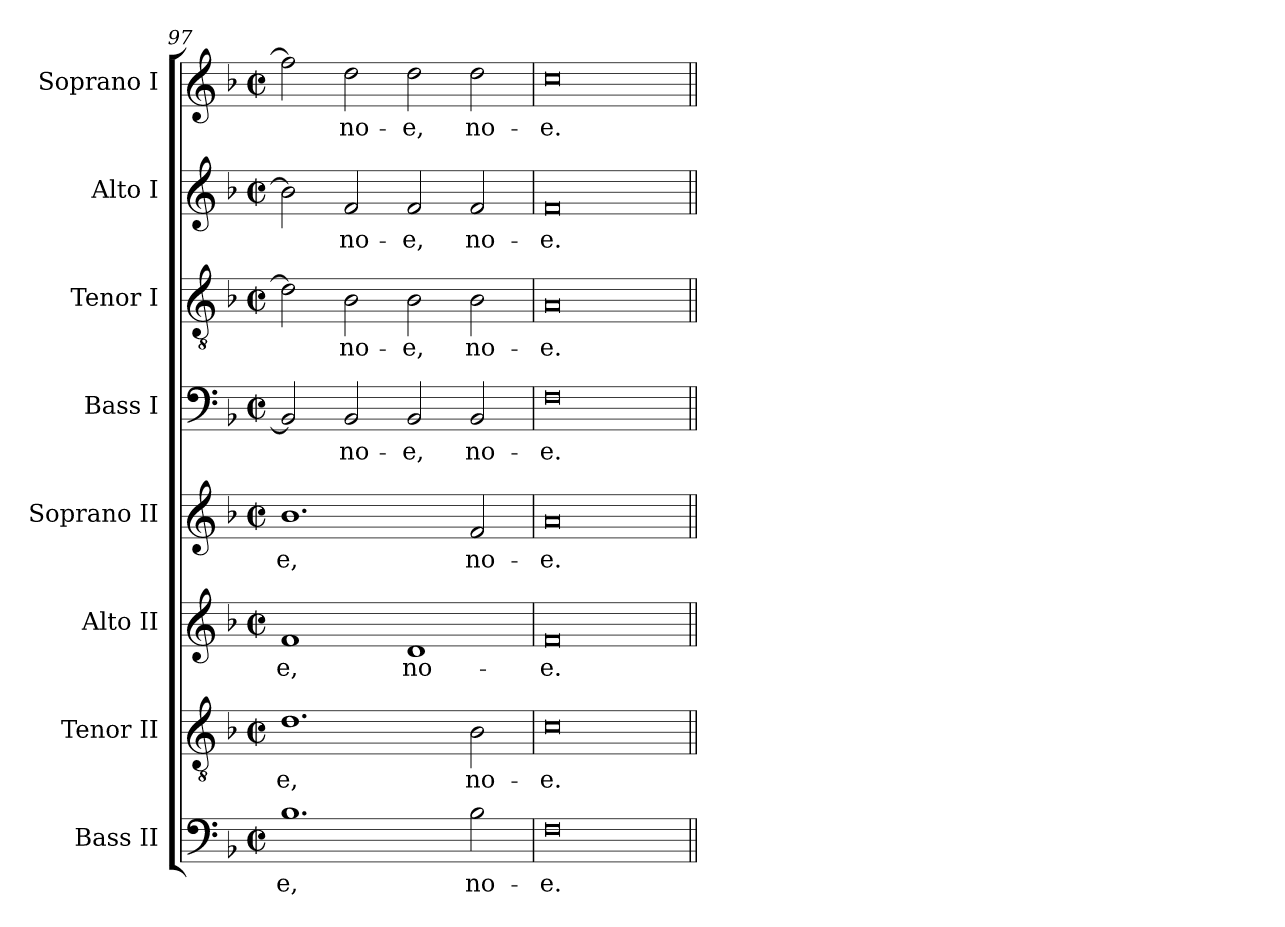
**kern	**text	**kern	**text	**kern	**text	**kern	**text	**kern	**text	**kern	**text	**kern	**text	**kern	**text
*part8	*part8	*part7	*part7	*part6	*part6	*part5	*part5	*part4	*part4	*part3	*part3	*part2	*part2	*part1	*part1
*staff8	*staff8	*staff7	*staff7	*staff6	*staff6	*staff5	*staff5	*staff4	*staff4	*staff3	*staff3	*staff2	*staff2	*staff1	*staff1
*I"Bass II	*	*I"Tenor II	*	*I"Alto II	*	*I"Soprano II	*	*I"Bass I	*	*I"Tenor I	*	*I"Alto I	*	*I"Soprano I	*
*I'B. II	*	*I'T. II	*	*I'A. II	*	*	*	*I'B. I	*	*I'T. I	*	*I'A. I	*	*	*
*clefF4	*	*clefGv2	*	*clefG2	*	*clefG2	*	*clefF4	*	*clefGv2	*	*clefG2	*	*clefG2	*
*	*	*ITrd7c12	*	*	*	*	*	*	*	*ITrd7c12	*	*	*	*	*
*k[b-]	*	*k[b-]	*	*k[b-]	*	*k[b-]	*	*k[b-]	*	*k[b-]	*	*k[b-]	*	*k[b-]	*
*F:	*	*F:	*	*F:	*	*F:	*	*F:	*	*F:	*	*F:	*	*F:	*
*M2/2	*	*M2/2	*	*M2/2	*	*M2/2	*	*M2/2	*	*M2/2	*	*M2/2	*	*M2/2	*
*met(c|)	*	*met(c|)	*	*met(c|)	*	*met(c|)	*	*met(c|)	*	*met(c|)	*	*met(c|)	*	*met(c|)	*
=97	=97	=97	=97	=97	=97	=97	=97	=97	=97	=97	=97	=97	=97	=97	=97
!	!LO:LY:b:color=#000000	!	!	!	!	!	!	!	!	!	!	!	!	!	!
!	!	!	!LO:LY:b:color=#000000	!	!	!	!	!	!	!	!	!	!	!	!
!	!	!	!	!	!LO:LY:b:color=#000000	!	!	!	!	!	!	!	!	!	!
!	!	!	!	!	!	!	!LO:LY:b:color=#000000	!	!	!	!	!	!	!	!
1.B-i	-e,	1.Di	-e,	1fi	-e,	1.b-i	-e,	2BB-i/]	.	2Di\]	.	2b-i\]	.	2ffi\]	.
!	!	!	!	!	!	!	!	!	!LO:LY:b:color=#000000	!	!	!	!	!	!
!	!	!	!	!	!	!	!	!	!	!	!LO:LY:b:color=#000000	!	!	!	!
!	!	!	!	!	!	!	!	!	!	!	!	!	!LO:LY:b:color=#000000	!	!
!	!	!	!	!	!	!	!	!	!	!	!	!	!	!	!LO:LY:b:color=#000000
.	.	.	.	.	.	.	.	2BB-i/	no-	2BB-i\	no-	2fi/	no-	2ddi\	no-
!	!	!	!	!	!LO:LY:b:color=#000000	!	!	!	!	!	!	!	!	!	!
!	!	!	!	!	!	!	!	!	!LO:LY:b:color=#000000	!	!	!	!	!	!
!	!	!	!	!	!	!	!	!	!	!	!LO:LY:b:color=#000000	!	!	!	!
!	!	!	!	!	!	!	!	!	!	!	!	!	!LO:LY:b:color=#000000	!	!
!	!	!	!	!	!	!	!	!	!	!	!	!	!	!	!LO:LY:b:color=#000000
.	.	.	.	1di	no-	.	.	2BB-i/	-e,	2BB-i\	-e,	2fi/	-e,	2ddi\	-e,
!	!LO:LY:b:color=#000000	!	!	!	!	!	!	!	!	!	!	!	!	!	!
!	!	!	!LO:LY:b:color=#000000	!	!	!	!	!	!	!	!	!	!	!	!
!	!	!	!	!	!	!	!LO:LY:b:color=#000000	!	!	!	!	!	!	!	!
!	!	!	!	!	!	!	!	!	!LO:LY:b:color=#000000	!	!	!	!	!	!
!	!	!	!	!	!	!	!	!	!	!	!LO:LY:b:color=#000000	!	!	!	!
!	!	!	!	!	!	!	!	!	!	!	!	!	!LO:LY:b:color=#000000	!	!
!	!	!	!	!	!	!	!	!	!	!	!	!	!	!	!LO:LY:b:color=#000000
2B-i\	no-	2BB-i\	no-	.	.	2fi/	no-	2BB-i/	no-	2BB-i\	no-	2fi/	no-	2ddi\	no-
=98	=98	=98	=98	=98	=98	=98	=98	=98	=98	=98	=98	=98	=98	=98	=98
!	!LO:LY:b:color=#000000	!	!	!	!	!	!	!	!	!	!	!	!	!	!
!	!	!	!LO:LY:b:color=#000000	!	!	!	!	!	!	!	!	!	!	!	!
!	!	!	!	!	!LO:LY:b:color=#000000	!	!	!	!	!	!	!	!	!	!
!	!	!	!	!	!	!	!LO:LY:b:color=#000000	!	!	!	!	!	!	!	!
!	!	!	!	!	!	!	!	!	!LO:LY:b:color=#000000	!	!	!	!	!	!
!	!	!	!	!	!	!	!	!	!	!	!LO:LY:b:color=#000000	!	!	!	!
!	!	!	!	!	!	!	!	!	!	!	!	!	!LO:LY:b:color=#000000	!	!
!	!	!	!	!	!	!	!	!	!	!	!	!	!	!	!LO:LY:b:color=#000000
0Fi	-e.	0Ci	-e.	0fi	-e.	0ai	-e.	0Fi	-e.	0AAi	-e.	0fi	-e.	0cci	-e.
=||	=||	=||	=||	=||	=||	=||	=||	=||	=||	=||	=||	=||	=||	=||	=||
*-	*-	*-	*-	*-	*-	*-	*-	*-	*-	*-	*-	*-	*-	*-	*-
